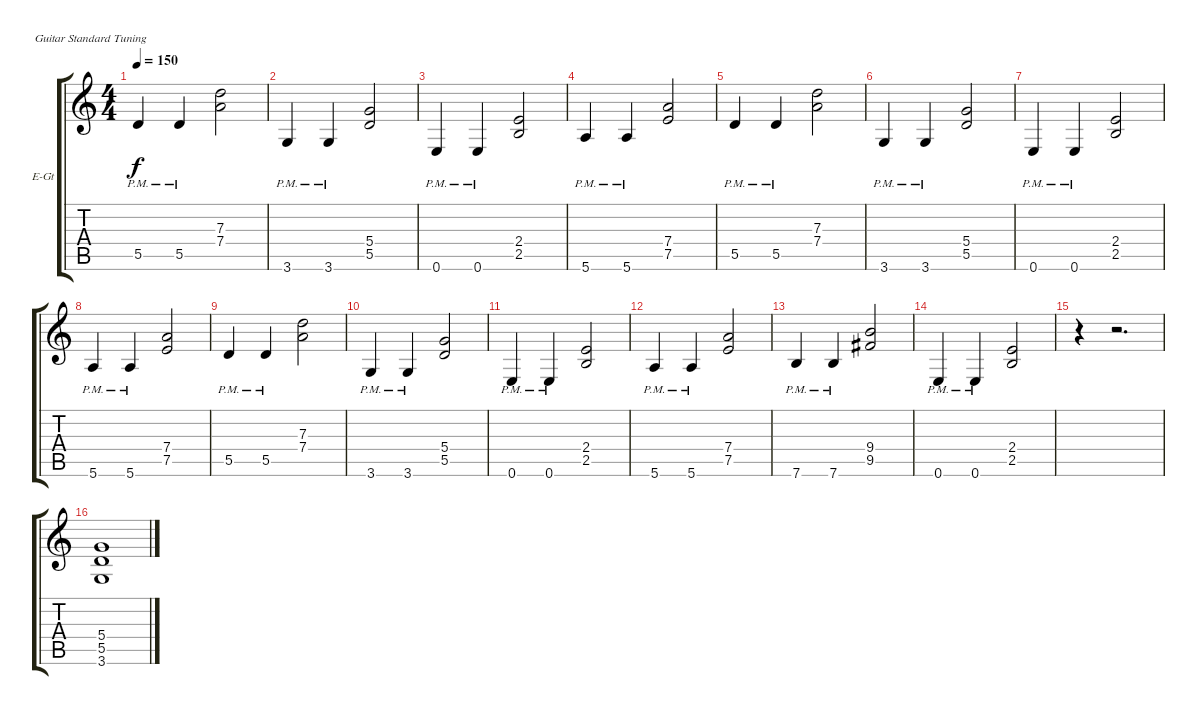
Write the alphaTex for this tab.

\bracketExtendMode groupsimilarinstruments
\firstSystemTrackNameOrientation horizontal
\otherSystemsTrackNameOrientation horizontal
\track ("Äîðîæêà 1" "E-Gt") {instrument distortionguitar}
\staff {score tabs}
\tuning (E4 B3 G3 D3 A2 E2)
\ts (4 4)
\tempo 150
\clef g2
\ks c
5.5{pm}.4{dy f} 5.5{pm}.4 (7.3 7.4).2 |
3.6{pm}.4 3.6{pm}.4 (5.4 5.5).2 |
0.6{pm}.4 0.6{pm}.4 (2.4 2.5).2 |
5.6{pm}.4 5.6{pm}.4 (7.4 7.5).2 |
5.5{pm}.4 5.5{pm}.4 (7.3 7.4).2 |
3.6{pm}.4 3.6{pm}.4 (5.4 5.5).2 |
0.6{pm}.4 0.6{pm}.4 (2.4 2.5).2 |
5.6{pm}.4 5.6{pm}.4 (7.4 7.5).2 |
5.5{pm}.4 5.5{pm}.4 (7.3 7.4).2 |
3.6{pm}.4 3.6{pm}.4 (5.4 5.5).2 |
0.6{pm}.4 0.6{pm}.4 (2.4 2.5).2 |
5.6{pm}.4 5.6{pm}.4 (7.4 7.5).2 |
7.6{pm}.4 7.6{pm}.4 (9.4 9.5).2 |
0.6{pm}.4 0.6{pm}.4 (2.4 2.5).2 |
r.4 r.2{d} |
(5.4 5.5 3.6).1
